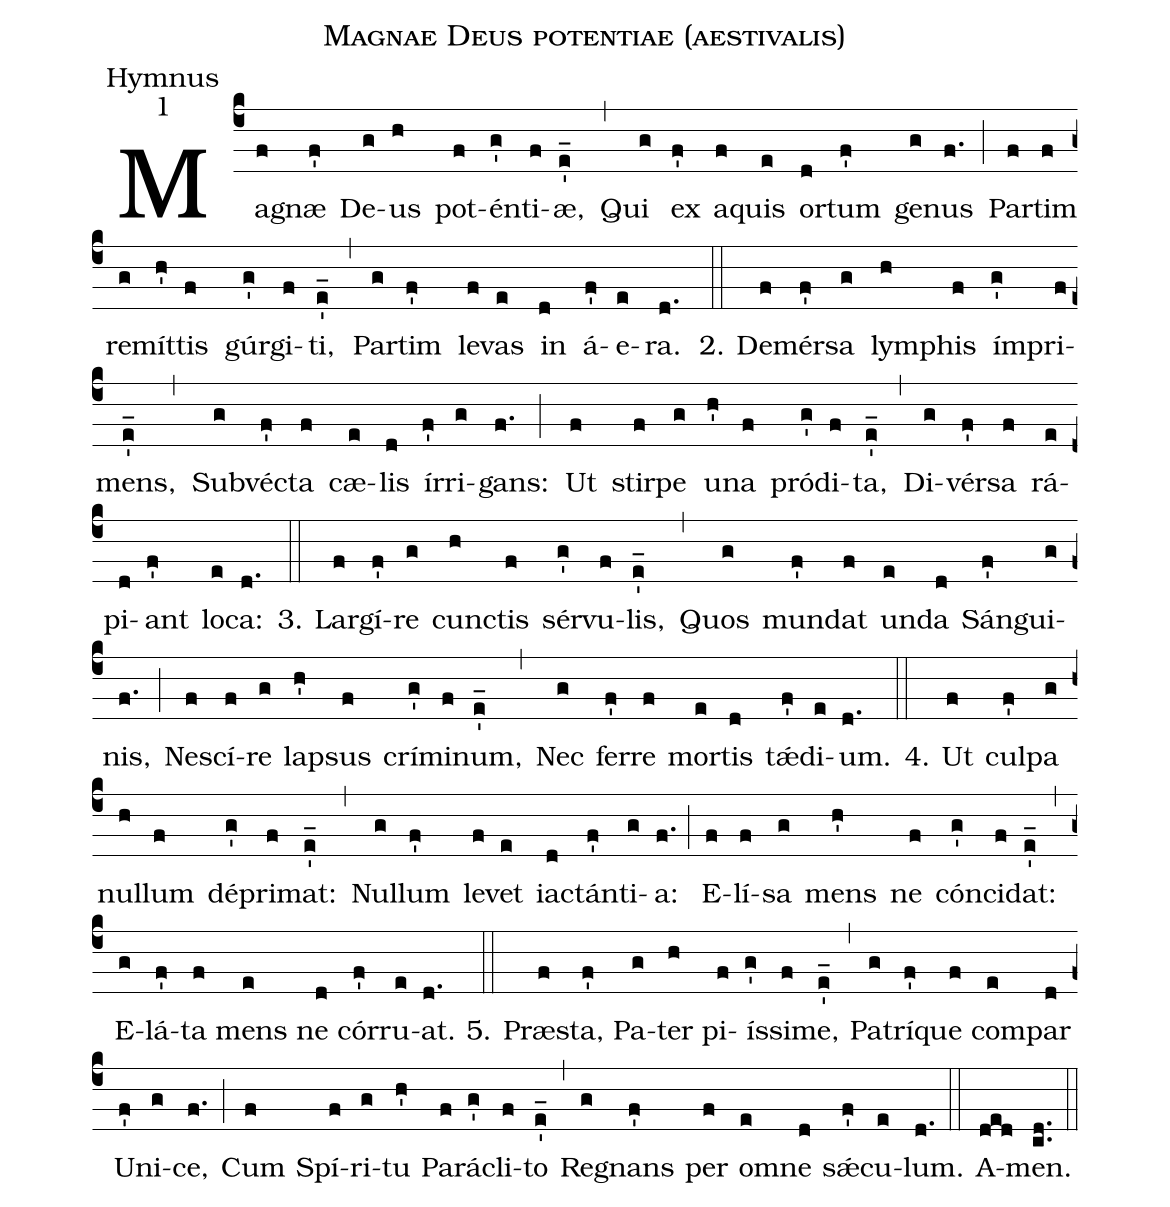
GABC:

name:Magnae Deus potentiae (aestivalis);
office-part:Hymnus;
mode:1;
%%
(c4)Ma(f)gnæ(f') De(g)us(h) pot(f)én(g')ti(f)æ,(e'_) (,)
Qui(g) ex(f') a(f)quis(e) or(d)tum(f') ge(g)nus(f.) (;)
Par(f)tim(f) re(g)mít(h')tis(f) gúr(g')gi(f)ti,(e'_) (,)
Par(g)tim(f') le(f)vas(e) in(d) á(f')e(e)ra.(d.) (::)


2. De(f)mér(f')sa(g) lym(h)phis(f) ím(g')pri(f)mens,(e'_) (,)
Sub(g)véc(f')ta(f) cæ(e)lis(d) ír(f')ri(g)gans:(f.) (;)
Ut(f) stir(f)pe(g) u(h')na(f) pró(g')di(f)ta,(e'_) (,)
Di(g)vér(f')sa(f) rá(e)pi(d)ant(f') lo(e)ca:(d.) (::)

3. Lar(f)gí(f')re(g) cunc(h)tis(f) sér(g')vu(f)lis,(e'_) (,)
Quos(g) mun(f')dat(f) un(e)da(d) Sán(f')gui(g)nis,(f.) (;)
Ne(f)scí(f)re(g) lap(h')sus(f) crí(g')mi(f)num,(e'_) (,)
Nec(g) fer(f')re(f) mor(e)tis(d) tǽ(f')di(e)um.(d.) (::)

4. Ut(f) cul(f')pa(g) nul(h)lum(f) dé(g')pri(f)mat:(e'_) (,)
Nul(g)lum(f') le(f)vet(e) iac(d)tán(f')ti(g)a:(f.) (;)
E(f)lí(f)sa(g) mens(h') ne(f) cón(g')ci(f)dat:(e'_) (,)
E(g)lá(f')ta(f) mens(e) ne(d) cór(f')ru(e)at.(d.) (::)

5. Præ(f)sta,(f') Pa(g)ter(h) pi(f)ís(g')si(f)me,(e'_) (,)
Pa(g)trí(f')que(f) com(e)par(d) U(f')ni(g)ce,(f.) (;)
Cum(f) Spí(f)ri(g)tu(h') Pa(f)rá(g')cli(f)to(e'_) (,)
Re(g)gnans(f') per(f) om(e)ne(d) sǽ(f')cu(e)lum.(d.) (::)
A(ded)men.(cd..) (::)
